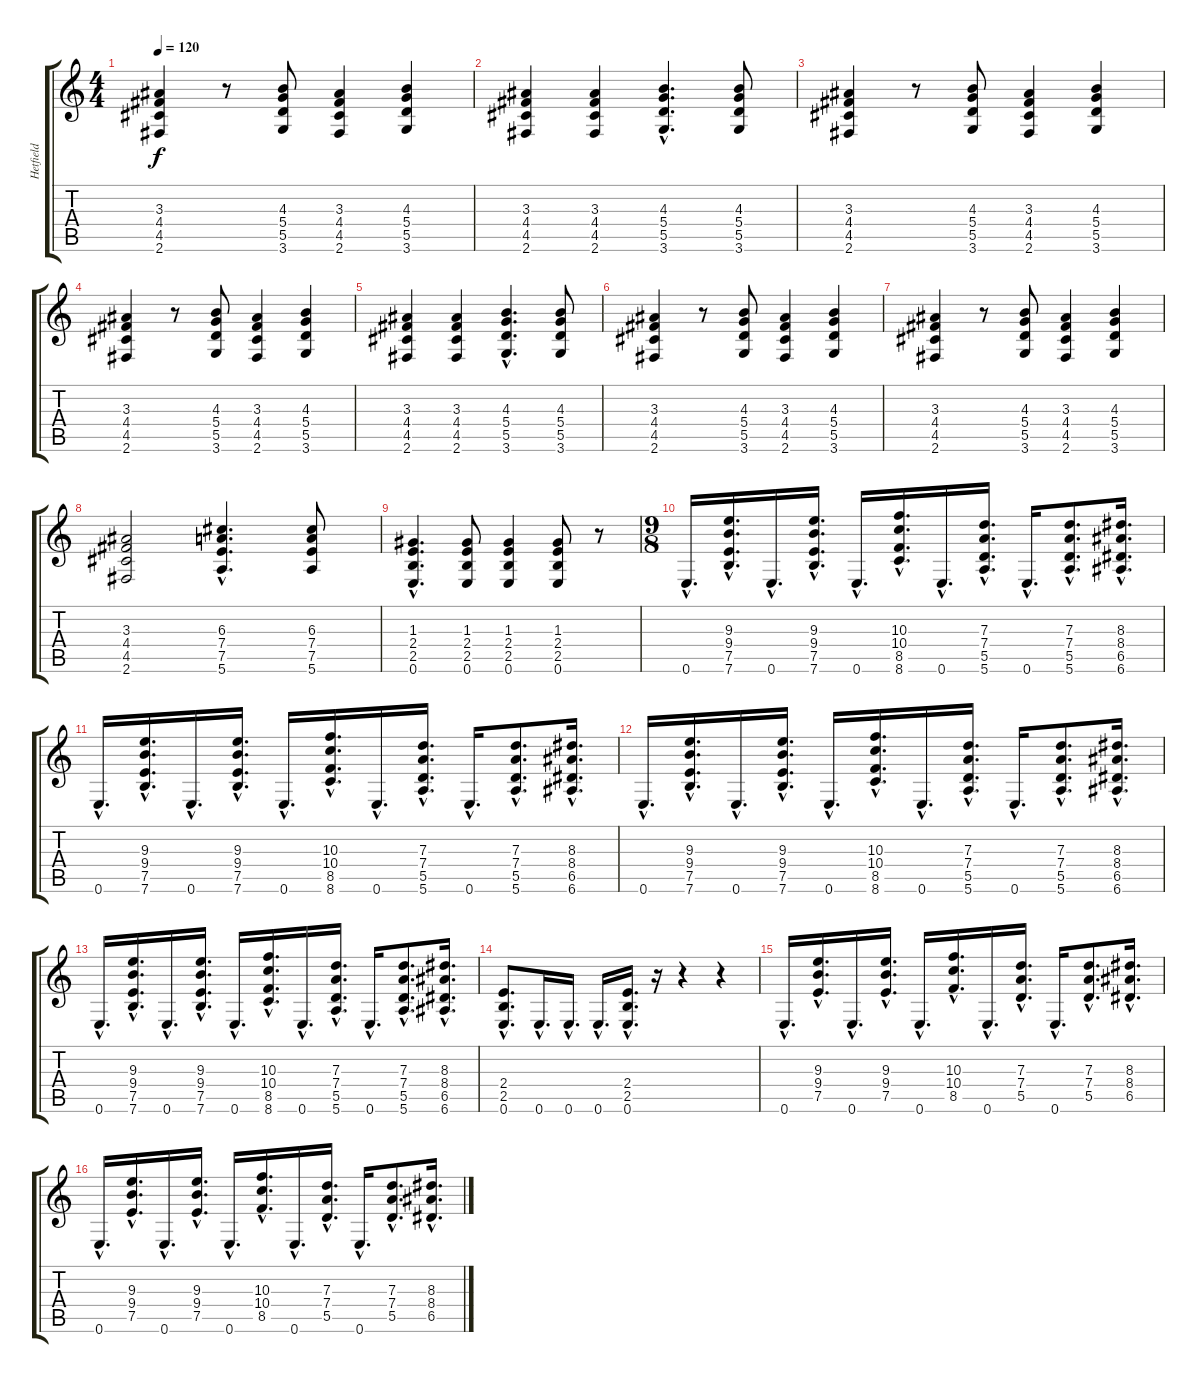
\track ("Hetfield" "Hetfield") {instrument distortionguitar}
\staff {score tabs}
\tuning (E4 B3 G3 D3 A2 E2) {hide}
\ts (4 4)
\tempo 120
\clef g2
\ks c
(3.3 4.4 4.5 2.6).4{dy f} r.8 (4.3 5.4 5.5 3.6).8 (3.3 4.4 4.5 2.6).4 (4.3 5.4 5.5 3.6).4 |
(3.3 4.4 4.5 2.6).4 (3.3 4.4 4.5 2.6).4 (4.3{hac} 5.4{hac} 5.5{hac} 3.6{hac}).4{d} (4.3 5.4 5.5 3.6).8 |
(3.3 4.4 4.5 2.6).4 r.8 (4.3 5.4 5.5 3.6).8 (3.3 4.4 4.5 2.6).4 (4.3 5.4 5.5 3.6).4 |
(3.3 4.4 4.5 2.6).4 r.8 (4.3 5.4 5.5 3.6).8 (3.3 4.4 4.5 2.6).4 (4.3 5.4 5.5 3.6).4 |
(3.3 4.4 4.5 2.6).4 (3.3 4.4 4.5 2.6).4 (4.3{hac} 5.4{hac} 5.5{hac} 3.6{hac}).4{d} (4.3 5.4 5.5 3.6).8 |
(3.3 4.4 4.5 2.6).4 r.8 (4.3 5.4 5.5 3.6).8 (3.3 4.4 4.5 2.6).4 (4.3 5.4 5.5 3.6).4 |
(3.3 4.4 4.5 2.6).4 r.8 (4.3 5.4 5.5 3.6).8 (3.3 4.4 4.5 2.6).4 (4.3 5.4 5.5 3.6).4 |
(3.3 4.4 4.5 2.6).2 (6.3{hac} 7.4{hac} 7.5{hac} 5.6{hac}).4{d} (6.3 7.4 7.5 5.6).8 |
(1.3{hac} 2.4{hac} 2.5{hac} 0.6{hac}).4{d} (1.3 2.4 2.5 0.6).8 (1.3 2.4 2.5 0.6).4 (1.3 2.4 2.5 0.6).8 r.8 |
\ts (9 8)
0.6{hac}.16{d volume 16 balance 8} (9.3{hac} 9.4{hac} 7.5{hac} 7.6{hac}).16{d} 0.6{hac}.16{d} (9.3{hac} 9.4{hac} 7.5{hac} 7.6{hac}).16{d} 0.6{hac}.16{d} (10.3{hac} 10.4{hac} 8.5{hac} 8.6{hac}).16{d} 0.6{hac}.16{d} (7.3{hac} 7.4{hac} 5.5{hac} 5.6{hac}).16{d} 0.6{hac}.16{d} (7.3{hac} 7.4{hac} 5.5{hac} 5.6{hac}).8{d} (8.3{hac} 8.4{hac} 6.5{hac} 6.6{hac}).16{d} |
0.6{hac}.16{d} (9.3{hac} 9.4{hac} 7.5{hac} 7.6{hac}).16{d} 0.6{hac}.16{d} (9.3{hac} 9.4{hac} 7.5{hac} 7.6{hac}).16{d} 0.6{hac}.16{d} (10.3{hac} 10.4{hac} 8.5{hac} 8.6{hac}).16{d} 0.6{hac}.16{d} (7.3{hac} 7.4{hac} 5.5{hac} 5.6{hac}).16{d} 0.6{hac}.16{d} (7.3{hac} 7.4{hac} 5.5{hac} 5.6{hac}).8{d} (8.3{hac} 8.4{hac} 6.5{hac} 6.6{hac}).16{d} |
0.6{hac}.16{d} (9.3{hac} 9.4{hac} 7.5{hac} 7.6{hac}).16{d} 0.6{hac}.16{d} (9.3{hac} 9.4{hac} 7.5{hac} 7.6{hac}).16{d} 0.6{hac}.16{d} (10.3{hac} 10.4{hac} 8.5{hac} 8.6{hac}).16{d} 0.6{hac}.16{d} (7.3{hac} 7.4{hac} 5.5{hac} 5.6{hac}).16{d} 0.6{hac}.16{d} (7.3{hac} 7.4{hac} 5.5{hac} 5.6{hac}).8{d} (8.3{hac} 8.4{hac} 6.5{hac} 6.6{hac}).16{d} |
0.6{hac}.16{d} (9.3{hac} 9.4{hac} 7.5{hac} 7.6{hac}).16{d} 0.6{hac}.16{d} (9.3{hac} 9.4{hac} 7.5{hac} 7.6{hac}).16{d} 0.6{hac}.16{d} (10.3{hac} 10.4{hac} 8.5{hac} 8.6{hac}).16{d} 0.6{hac}.16{d} (7.3{hac} 7.4{hac} 5.5{hac} 5.6{hac}).16{d} 0.6{hac}.16{d} (7.3{hac} 7.4{hac} 5.5{hac} 5.6{hac}).8{d} (8.3{hac} 8.4{hac} 6.5{hac} 6.6{hac}).16{d} |
(2.4{hac} 2.5{hac} 0.6{hac}).8{d volume 14 balance 4} 0.6{hac}.16{d} 0.6{hac}.16{d} 0.6{hac}.16{d} (2.4{hac} 2.5{hac} 0.6{hac}).16{d} r.16 r.4 r.4 |
0.6{hac}.16{d} (9.3{hac} 9.4{hac} 7.5{hac}).16{d} 0.6{hac}.16{d} (9.3{hac} 9.4{hac} 7.5{hac}).16{d} 0.6{hac}.16{d} (10.3{hac} 10.4{hac} 8.5{hac}).16{d} 0.6{hac}.16{d} (7.3{hac} 7.4{hac} 5.5{hac}).16{d} 0.6{hac}.16{d} (7.3{hac} 7.4{hac} 5.5{hac}).8{d} (8.3{hac} 8.4{hac} 6.5{hac}).16{d} |
0.6{hac}.16{d} (9.3{hac} 9.4{hac} 7.5{hac}).16{d} 0.6{hac}.16{d} (9.3{hac} 9.4{hac} 7.5{hac}).16{d} 0.6{hac}.16{d} (10.3{hac} 10.4{hac} 8.5{hac}).16{d} 0.6{hac}.16{d} (7.3{hac} 7.4{hac} 5.5{hac}).16{d} 0.6{hac}.16{d} (7.3{hac} 7.4{hac} 5.5{hac}).8{d} (8.3{hac} 8.4{hac} 6.5{hac}).16{d}
